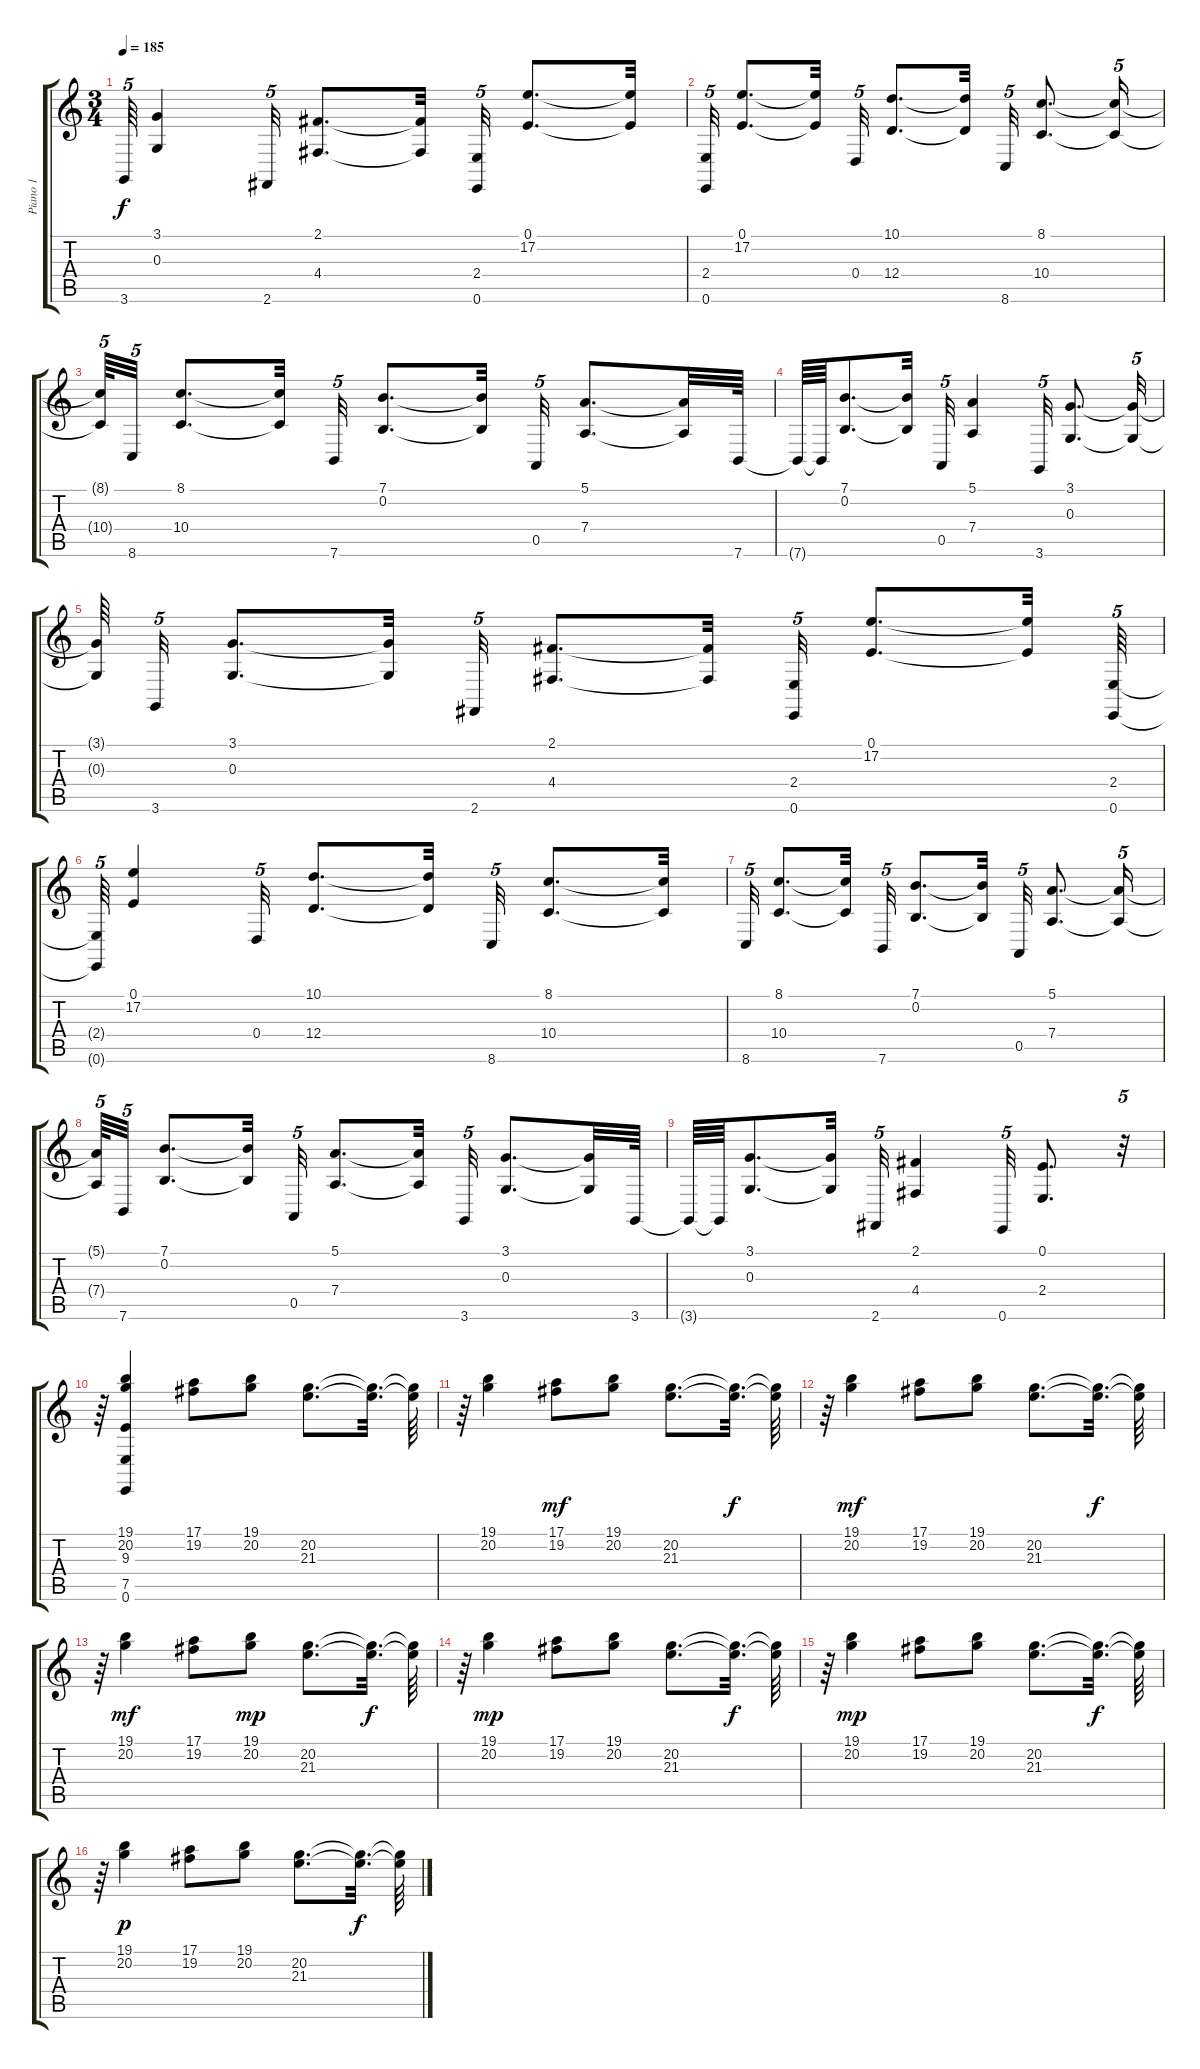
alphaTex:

\track ("Piano 1" "Piano 1") {instrument brightacousticpiano}
\staff {score tabs}
\tuning (E4 B3 G3 D3 A2 E2) {hide}
\ts (3 4)
\tempo 185
\clef g2
\ks c
3.6{t}.64{tu (5 4) dy f} (3.1 0.3).4 2.6.32{tu (5 4)} (2.1 4.4).8{d} (2.1{t} 4.4{t}).32 (2.4 0.6).32{tu (5 4)} (0.1 17.2).8{d} (0.1{t} 17.2{t}).32 |
(2.4 0.6).32{tu (5 4)} (0.1 17.2).8{d} (0.1{t} 17.2{t}).32 0.4.32{tu (5 4)} (10.1 12.4).8{d} (10.1{t} 12.4{t}).32 8.6.32{tu (5 4)} (8.1 10.4).8{d} (8.1{t} 10.4{t}).16{tu (5 4)} |
(8.1{t} 10.4{t}).64{tu (5 4)} 8.6.32{tu (5 4)} (8.1 10.4).8{d} (8.1{t} 10.4{t}).32 7.6.32{tu (5 4)} (7.1 0.2).8{d} (7.1{t} 0.2{t}).32 0.5.32{tu (5 4)} (5.1 7.4).8{d} (5.1{t} 7.4{t}).32 7.6.64 |
7.6{t}.64 7.6{t}.64 (7.1 0.2).8{d} (7.1{t} 0.2{t}).32 0.5.32{tu (5 4)} (5.1 7.4).4 3.6.32{tu (5 4)} (3.1 0.3).8{d} (3.1{t} 0.3{t}).32{tu (5 4)} |
(3.1{t} 0.3{t}).64 3.6.32{tu (5 4)} (3.1 0.3).8{d} (3.1{t} 0.3{t}).32 2.6.32{tu (5 4)} (2.1 4.4).8{d} (2.1{t} 4.4{t}).32 (2.4 0.6).32{tu (5 4)} (0.1 17.2).8{d} (0.1{t} 17.2{t}).32 (2.4 0.6).64{tu (5 4)} |
(2.4{t} 0.6{t}).64{tu (5 4)} (0.1 17.2).4 0.4.32{tu (5 4)} (10.1 12.4).8{d} (10.1{t} 12.4{t}).32 8.6.32{tu (5 4)} (8.1 10.4).8{d} (8.1{t} 10.4{t}).32 |
8.6.32{tu (5 4)} (8.1 10.4).8{d} (8.1{t} 10.4{t}).32 7.6.32{tu (5 4)} (7.1 0.2).8{d} (7.1{t} 0.2{t}).32 0.5.32{tu (5 4)} (5.1 7.4).8{d} (5.1{t} 7.4{t}).16{tu (5 4)} |
(5.1{t} 7.4{t}).64{tu (5 4)} 7.6.32{tu (5 4)} (7.1 0.2).8{d} (7.1{t} 0.2{t}).32 0.5.32{tu (5 4)} (5.1 7.4).8{d} (5.1{t} 7.4{t}).32 3.6.32{tu (5 4)} (3.1 0.3).8{d} (3.1{t} 0.3{t}).32 3.6.64 |
3.6{t}.64 3.6{t}.64 (3.1 0.3).8{d} (3.1{t} 0.3{t}).32 2.6.32{tu (5 4)} (2.1 4.4).4 0.6.32{tu (5 4)} (0.1 2.4).8{d} r.32{tu (5 4)} |
r.64 (19.1 20.2 9.3 7.5 0.6).4 (17.1 19.2).8 (19.1 20.2).8 (20.2 21.3).8{d} (20.2{t} 21.3{t}).32{d} (20.2{t} 21.3{t}).64 |
r.64 (19.1 20.2).4 (17.1 19.2).8{dy mf} (19.1 20.2).8 (20.2 21.3).8{d} (20.2{t} 21.3{t}).32{d dy f} (20.2{t} 21.3{t}).64 |
r.64 (19.1 20.2).4{dy mf} (17.1 19.2).8 (19.1 20.2).8 (20.2 21.3).8{d} (20.2{t} 21.3{t}).32{d dy f} (20.2{t} 21.3{t}).64 |
r.64 (19.1 20.2).4{dy mf} (17.1 19.2).8 (19.1 20.2).8{dy mp} (20.2 21.3).8{d} (20.2{t} 21.3{t}).32{d dy f} (20.2{t} 21.3{t}).64 |
r.64 (19.1 20.2).4{dy mp} (17.1 19.2).8 (19.1 20.2).8 (20.2 21.3).8{d} (20.2{t} 21.3{t}).32{d dy f} (20.2{t} 21.3{t}).64 |
r.64 (19.1 20.2).4{dy mp} (17.1 19.2).8 (19.1 20.2).8 (20.2 21.3).8{d} (20.2{t} 21.3{t}).32{d dy f} (20.2{t} 21.3{t}).64 |
r.64 (19.1 20.2).4{dy p} (17.1 19.2).8 (19.1 20.2).8 (20.2 21.3).8{d} (20.2{t} 21.3{t}).32{d dy f} (20.2{t} 21.3{t}).64
